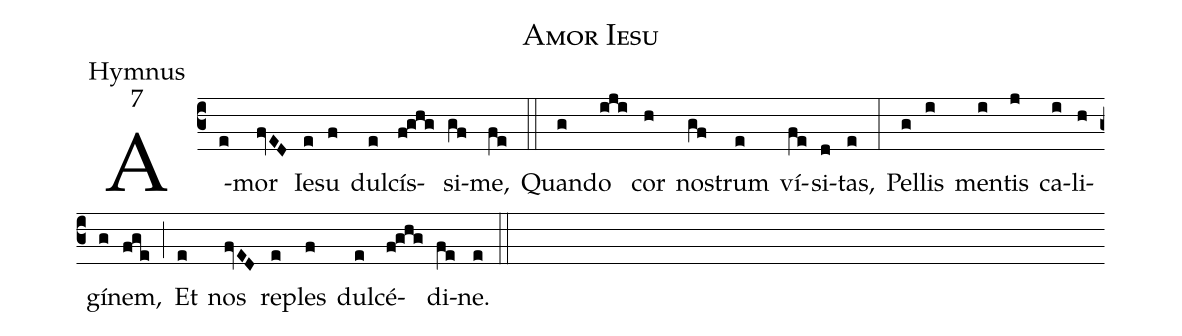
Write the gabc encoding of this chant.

name:Amor Iesu;
office-part:Hymnus;
mode:7;
%%
(c3) A(e)mor(fvED) Ie(e)su(f) dul(e)cís(f!ghg)si(gf)me,(fe) (::)
Quan(g)do(iji) cor(h) no(gf)strum(e) ví(fe)si(d)tas,(e) (:)
Pel(g)lis(i) men(i)tis(j) ca(i)li(h)gí(g)nem,(fge) (;) Et(e) nos(fvED) re(e)ples(f) dul(e)cé(f!ghg)di(fe)ne.(e) (::)
